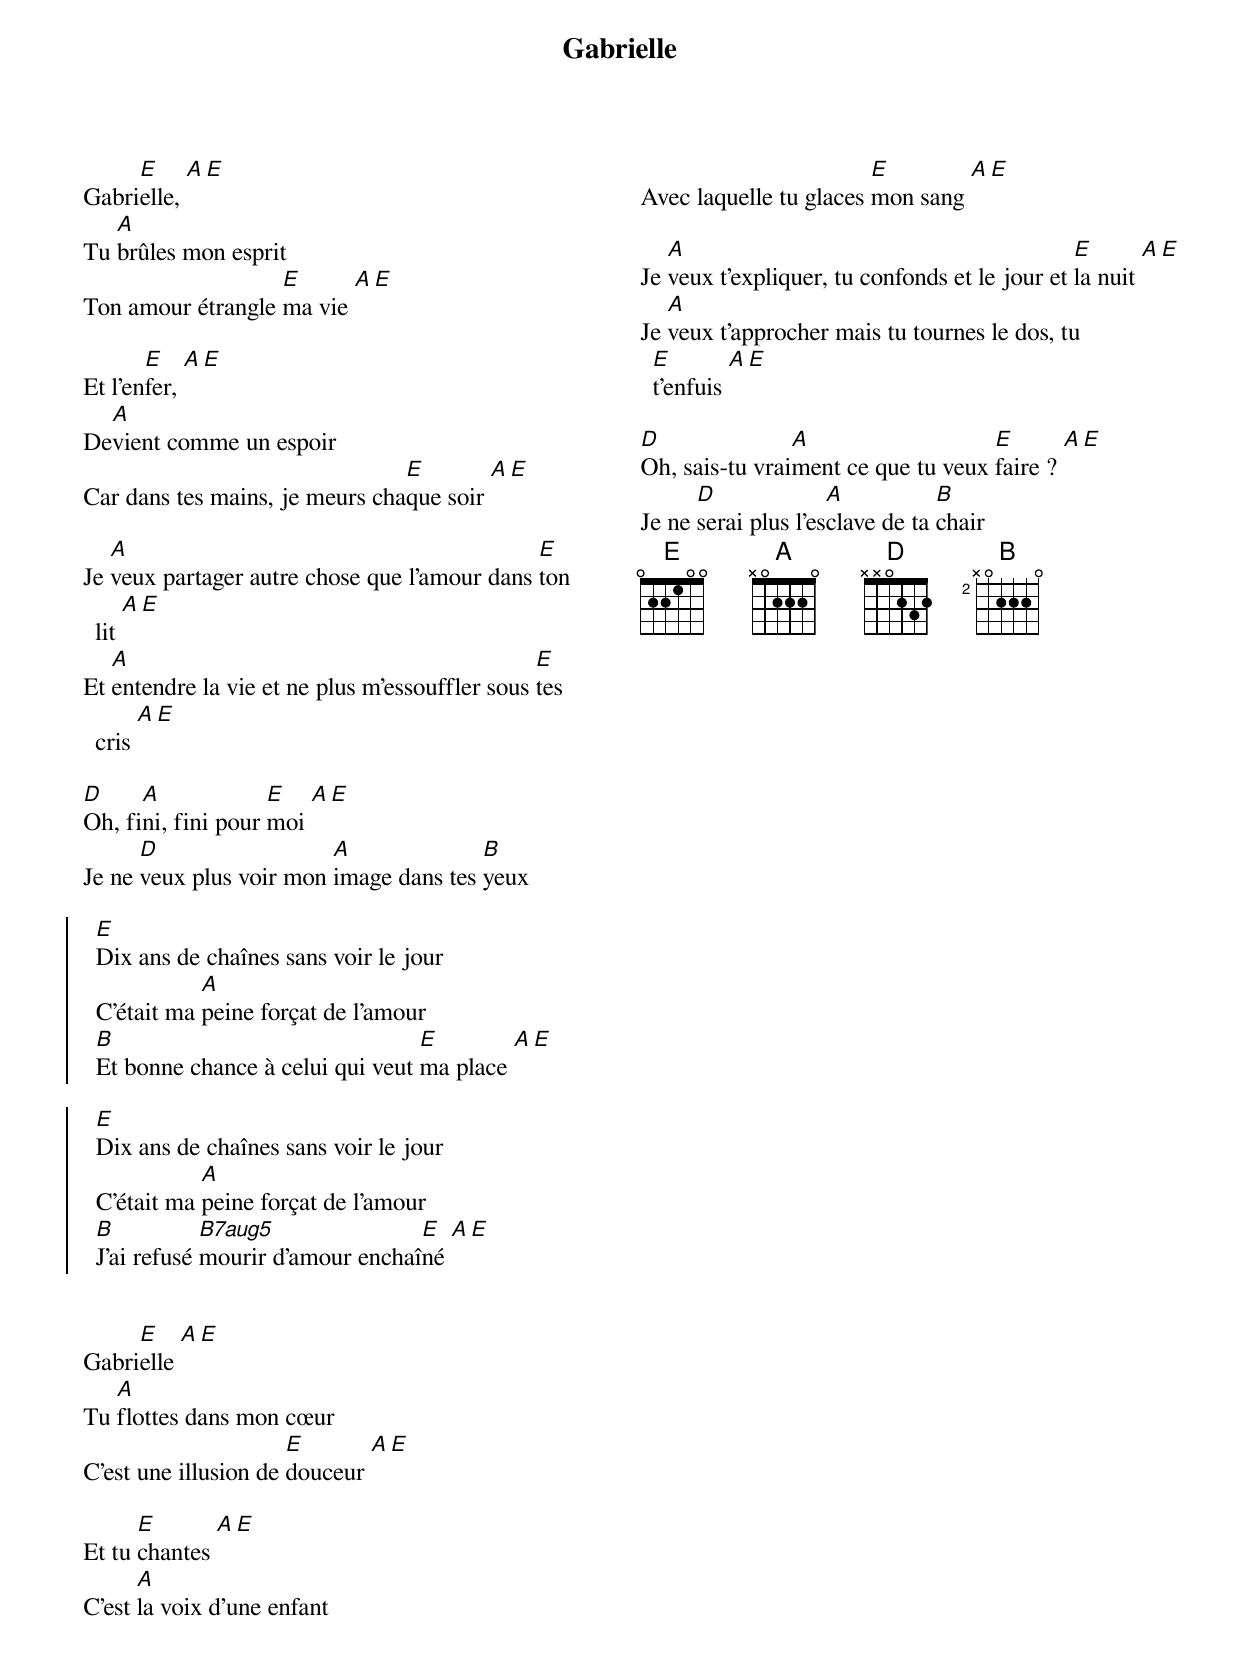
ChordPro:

{title: Gabrielle}
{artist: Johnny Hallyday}
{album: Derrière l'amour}
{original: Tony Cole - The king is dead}
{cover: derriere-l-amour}
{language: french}
{columns: 2}
{define: E frets 0 2 2 1 0 0}
{define: A frets X 0 2 2 2 0}
{define: D frets X X 0 2 3 2}
{define: B base-fret 2 frets X 0 2 2 2 0}
{define: B7+5 frets X 2 1 2 0 3 special}

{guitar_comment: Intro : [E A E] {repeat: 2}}


Gabri[E]elle, [A E]
Tu [A]brûles mon esprit
Ton amour étrangle [E]ma vie [A E]

Et l'en[E]fer, [A E]
De[A]vient comme un espoir
Car dans tes mains, je meurs cha[E]que soir [A E]

Je [A]veux partager autre chose que l'amour dans [E]ton lit [A E]
Et [A]entendre la vie et ne plus m'essouffler sous [E]tes cris [A E]

[D]Oh, fi[A]ni, fini pour [E]moi [A E]
Je ne [D]veux plus voir mon [A]image dans tes [B]yeux

{start_of_chorus}
  [E]Dix ans de chaînes sans voir le jour
  C'était ma [A]peine forçat de l'amour
  [B]Et bonne chance à celui qui veut [E]ma place [A E]
{end_of_chorus}

{start_of_chorus}
  [E]Dix ans de chaînes sans voir le jour
  C'était ma [A]peine forçat de l'amour
  [B]J'ai refusé [B7aug5]mourir d'amour enchaî[E]né [A E]
{end_of_chorus}


Gabri[E]elle [A E]
Tu [A]flottes dans mon cœur
C'est une illusion de [E]douceur [A E]

Et tu [E]chantes [A E]
C'est [A]la voix d'une enfant
Avec laquelle tu glaces [E]mon sang [A E]

Je [A]veux t'expliquer, tu confonds et le jour et [E]la nuit [A E]
Je [A]veux t'approcher mais tu tournes le dos, tu [E]t'enfuis [A E]

[D]Oh, sais-tu vrai[A]ment ce que tu veux [E]faire ? [A E]
Je ne [D]serai plus l'es[A]clave de ta [B]chair
